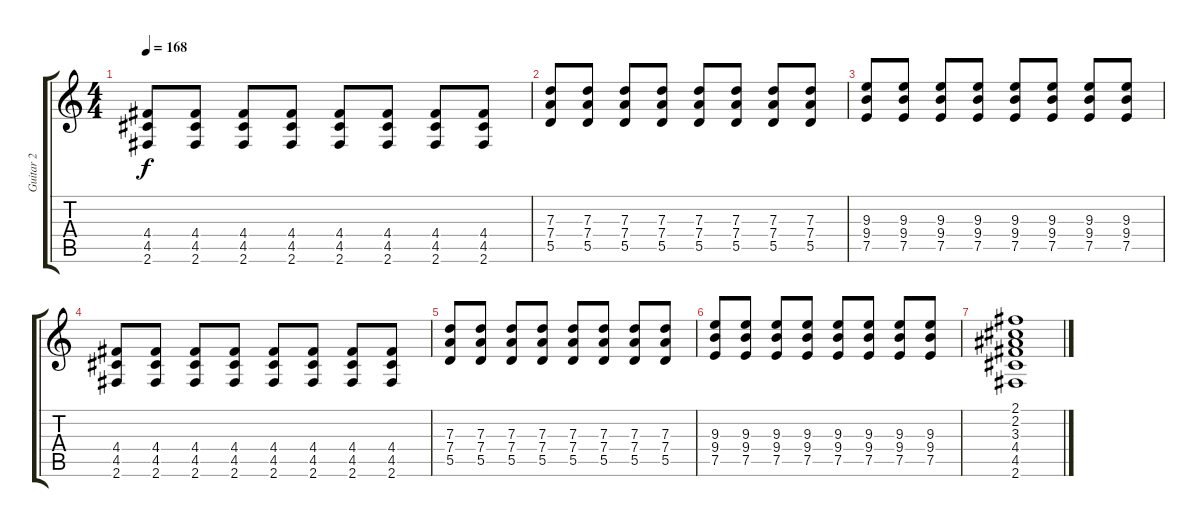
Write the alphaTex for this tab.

\track ("Guitar 2" "Guitar 2") {instrument overdrivenguitar}
\staff {score tabs}
\tuning (E4 B3 G3 D3 A2 E2) {hide}
\ts (4 4)
\tempo 168
\clef g2
\ks c
(4.4 4.5 2.6).8{dy f} (4.4 4.5 2.6).8 (4.4 4.5 2.6).8 (4.4 4.5 2.6).8 (4.4 4.5 2.6).8 (4.4 4.5 2.6).8 (4.4 4.5 2.6).8 (4.4 4.5 2.6).8 |
(7.3 7.4 5.5).8 (7.3 7.4 5.5).8 (7.3 7.4 5.5).8 (7.3 7.4 5.5).8 (7.3 7.4 5.5).8 (7.3 7.4 5.5).8 (7.3 7.4 5.5).8 (7.3 7.4 5.5).8 |
(9.3 9.4 7.5).8 (9.3 9.4 7.5).8 (9.3 9.4 7.5).8 (9.3 9.4 7.5).8 (9.3 9.4 7.5).8 (9.3 9.4 7.5).8 (9.3 9.4 7.5).8 (9.3 9.4 7.5).8 |
(4.4 4.5 2.6).8 (4.4 4.5 2.6).8 (4.4 4.5 2.6).8 (4.4 4.5 2.6).8 (4.4 4.5 2.6).8 (4.4 4.5 2.6).8 (4.4 4.5 2.6).8 (4.4 4.5 2.6).8 |
(7.3 7.4 5.5).8 (7.3 7.4 5.5).8 (7.3 7.4 5.5).8 (7.3 7.4 5.5).8 (7.3 7.4 5.5).8 (7.3 7.4 5.5).8 (7.3 7.4 5.5).8 (7.3 7.4 5.5).8 |
(9.3 9.4 7.5).8 (9.3 9.4 7.5).8 (9.3 9.4 7.5).8 (9.3 9.4 7.5).8 (9.3 9.4 7.5).8 (9.3 9.4 7.5).8 (9.3 9.4 7.5).8 (9.3 9.4 7.5).8 |
(2.1 2.2 3.3 4.4 4.5 2.6).1
